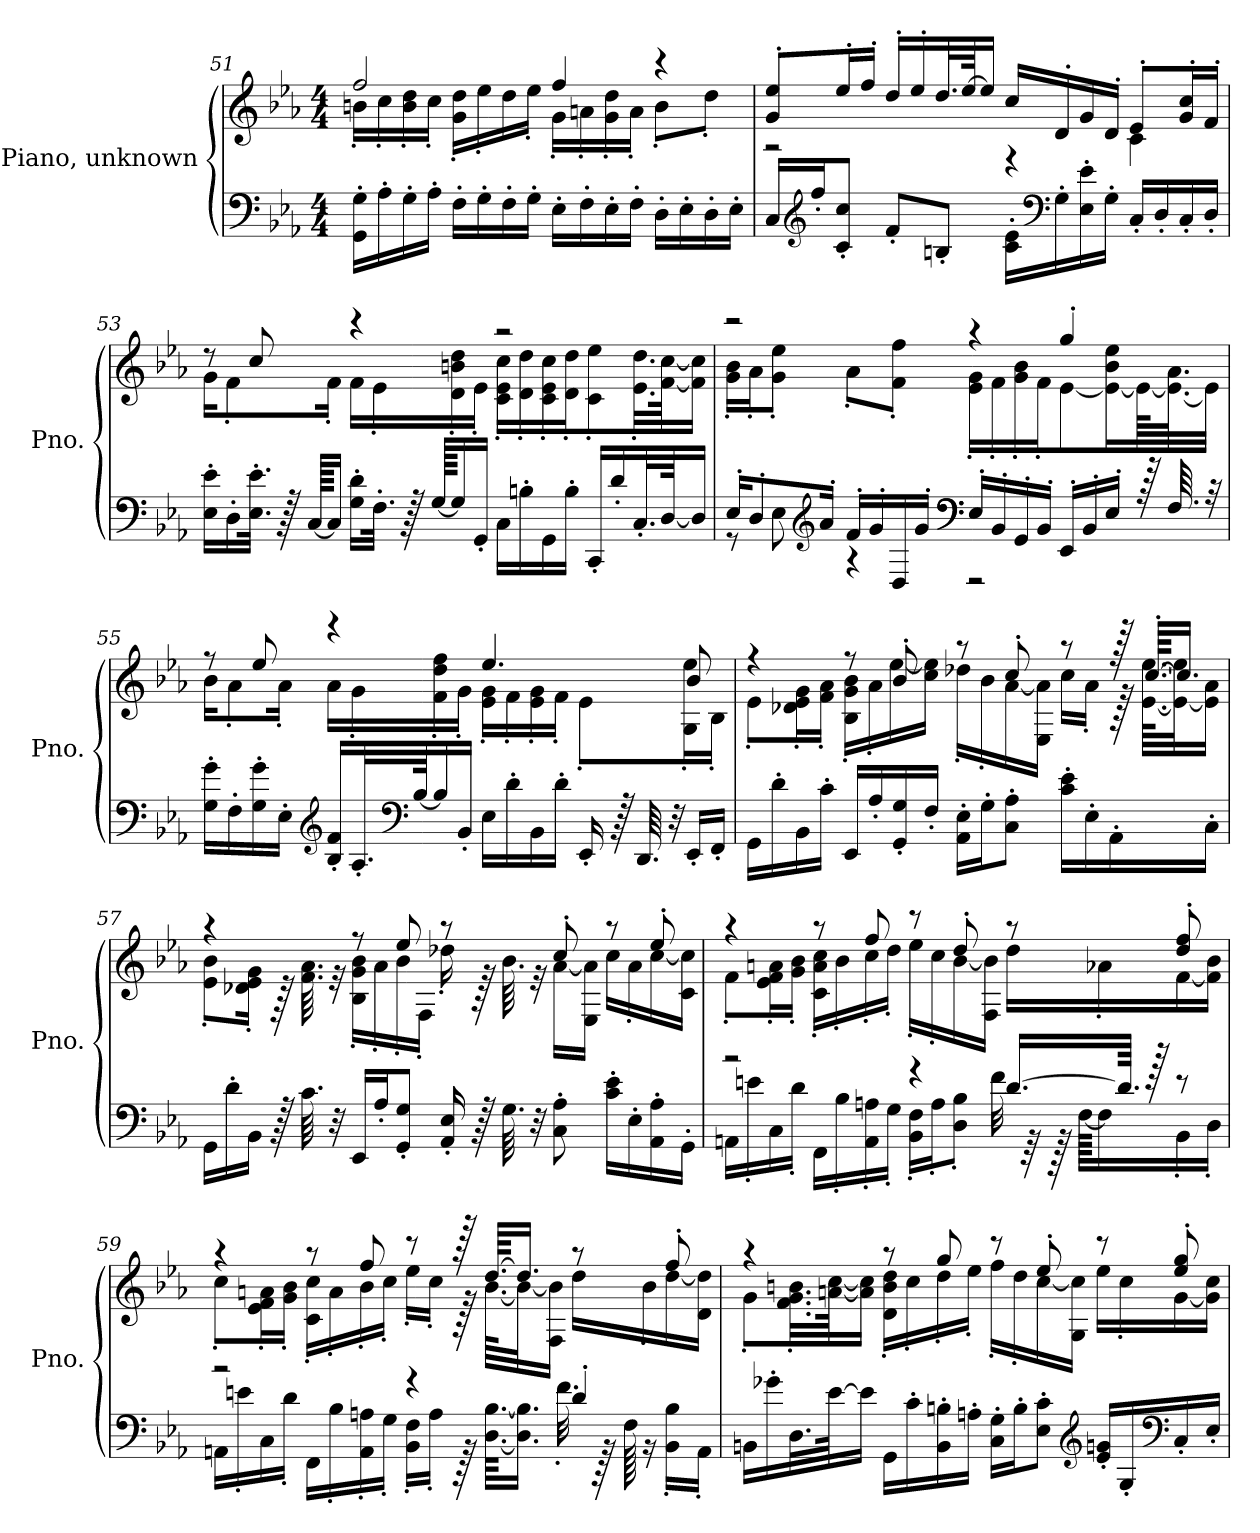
**kern	**kern
*part1	*part1
*staff2	*staff1
*I"Piano, unknown	*
*I'Pno.	*
*clefF4	*clefG2
*k[b-e-a-]	*k[b-e-a-]
*M4/4	*M4/4
=51	=51
*	*^
16GG\' 16G\'LL	2ff/	16bn'\LL
16A-'\	.	16cc'\
16G'\	.	16b\' 16dd\'
16A-'\JJ	.	16cc'\JJ
16F'\LL	.	16g\' 16dd\'LL
16G'\	.	16ee-'\
16F'\	.	16dd\
16G'\JJ	.	16ee-'\JJ
16E-'\LL	4ff/	16g'\LL
16F'\	.	16an'\
16E-'\	.	16g\' 16dd\'
16F'\JJ	.	16a'\JJ
16D'\LL	4r	8b'\L
16E-'\	.	.
16D'\	.	8dd'\J
16E-'\JJ	.	.
!!LO:LB:g=z	!!
=52	=52	=52
16C/LL	8g/' 8ee-/'L	2r
*clefG2	*	*
16ff'/J	.	.
8c/' 8cc/'J	16ee-'/L	.
.	16ff'/JJ	.
8f'/L	16dd'/LL	.
.	16ee-'/	.
8Bn'/J	32.dd/L	.
.	[64ee-/JK	.
.	16ee-/JJ]	.
16c\' 16e-\'LL	16cc/LL	4r
*clefF4	*	*
16G'\	16d'/	.
16E-\' 16e-\'	16g/	.
16G'\JJ	16d'/JJ	.
16C'/LL	8e-'/L	4c\
16D'/	.	.
16C'/	16g/' 16cc/'L	.
16D'/JJ	16f'/JJ	.
=53	=53	=53
16E-\' 16e-\'LL	8r	16g\KL
16D'\	.	8f'\
32.E-\' 32.e-\'JJk	8cc/	.
128r	.	.
[128C/KKKLL	.	.
16C/JJ]	.	16f'\Jk
16G\' 16d\'LL	4r	16f\LL
32.F'\JJk	.	16e-'\
128r	.	.
[128G/KKKLL	.	.
16G/]	.	16d\' 16bn\' 16dd\'
16GG'/JJ	.	16e-'\JJ
16C\LL	2r	16c\' 16e-\' 16cc\'LL
16Bn'\	.	16d\' 16dd\'
16GG\	.	16c\' 16e-\' 16cc\'
16B'\JJ	.	16d\' 16dd\'J
16CC'/LL	.	8c\' 8ee-\'
16d'/	.	.
32.C'/L	.	32.e-\' 32.dd\'LL
[64D/JK	.	[64f\ [64cc\JK
16D/JJ]	.	16f\] 16cc\]JJ
!!LO:LB:g=z	!!
=54	=54	=54
*^	*	*
16E-'/KL	8r	2r	16g\' 16b-\'LL
8D'/	.	.	16a-'\J
.	8E-\	.	8g\' 8ee-\'J
*clefG2	*	*	*
16a-'/Jk	.	.	.
16f'/LL	4r	.	8a-'\L
16g'/	.	.	.
16D/	.	.	8f\' 8ff\'J
16g'/JJ	.	.	.
*clefF4	*	*	*
16E-'/LL	2r	4r	16e-\' 16g\'LL
16BB-'/	.	.	16f'\
16GG'/	.	.	16g\' 16b-\'
16BB-'/JJ	.	.	16f'\J
16EE-'/LL	.	4gg'/	[8e-\
16BB-'/	.	.	.
16E-'/JJ	.	.	16e-\_ 16b-\ 16ee-\L
128r	.	.	128e-\KLL_
64.F/	.	.	64.e-\_ 64.a-\J
32r	.	.	32e-\JJJ]
*v	*v	*	*
!!LO:LB:g=z	!!
=55	=55	=55
16G\' 16g\'LL	8r	16b-\KL
16F'\	.	8a-'\
16G\' 16g\'	8ee-/	.
16E-'\JJ	.	16a-'\Jk
*clefG2	*	*
16B-/' 16f/'LL	4r	16a-\LL
32.A-'/L	.	16g'\
*clefF4	*	*
[64B-/JK	.	.
16B-/]	.	16f\' 16dd\' 16ff\'
16BB-'/JJ	.	16g'\JJ
16E-\LL	4.ee-/	16e-\' 16g\'LL
16d'\	.	16f'\
16BB-\	.	16e-\' 16g\'
16d'\JJ	.	16f'\JJ
16EE-'/	.	8e-'\L
128r	.	.
64.DD/	.	.
32r	.	.
16EE-'/LL	8b-/	16G\' 16ee-\'L
16FF'/JJ	.	16B-'\JJ
!!LO:LB:g=z	!!
=56	=56	=56
16GG\LL	4r	8e-'\L
16d'\	.	.
16BB-\	.	16d-X\' 16e-\' 16g\'L
16c'\JJ	.	16f\' 16a-\'JJ
16EE-/LL	8r	16B-\' 16g\' 16b-\'LL
16A-'/	.	16a-'\
16GG/' 16G/'	8b-'/	[16ee-\
16F'/JJ	.	16cc\ 16ee-\]JJ
16AA-\' 16E-\'LL	8r	16dd-X'\LL
16G'\J	.	16b-'\
8C\' 8A-\'J	8cc'/	[16a-\
.	.	16E-\ 16a-\]JJ
16c\' 16e-\'LL	8r	16cc\LL
16E-'\	.	16a-'\JJ
16AA-'\	128r	128r
.	[64.cc'/KKLL	[64.e-\ [64.ee-\KLLL
.	16.cc/JJ]	32e-\_ 32ee-\]J
16C'\JJ	.	16e-\] 16a-\JJ
!!LO:PB:g=z	!!
=57	=57	=57
16GG\LL	4r	8e-\' 8b-\'L
16d'\	.	.
16BB-\JJ	.	16d-X\' 16e-\' 16g\'Jk
128r	.	128r
64.c\	.	64.f\ 64.a-\
32r	.	32r
16EE-/LL	8r	16B-\' 16g\' 16b-\'LL
16A-'/J	.	16a-'\
8GG/' 8G/'J	8ee-/	16b-'\
.	.	16F'\JJ
16AA-/' 16E-/'	8r	16dd-X'\
128r	.	128r
64.G\	.	64.b-\
32r	.	32r
8C\' 8A-\'	8cc'/	[16a-\LL
.	.	16E-\ 16a-\]JJ
16c\' 16e-\'LL	8r	16cc\LL
16E-'\	.	16a-'\
16AA-\' 16A-\'	8ee-'/	[16cc\
16GG'\JJ	.	16c\ 16cc\]JJ
!!LO:LB:g=z	!!
=58	=58	=58
*^	*	*
2r	16AAn\LL	4r	8f'\L
.	16en'\	.	.
.	16C\	.	16e-\' 16f\' 16an\'L
.	16d'\JJ	.	16g\' 16b-\'JJ
.	16FF\LL	8r	16c\' 16a\' 16cc\'LL
.	16B-'\	.	16b-'\
.	16AA\' 16An\'	8ff/	16cc'\
.	16G'\JJ	.	16dd'\JJ
4r	16BB-\' 16F\'LL	8r	16ee-'\LL
.	16A'\J	.	16cc'\
.	8D\' 8B-\'J	8dd'/	[16b-\
.	.	.	16F\ 16b-\]JJ
[16.d/LL	32f\	8r	16dd\LL
.	64r	.	.
.	128r	.	.
.	[128F\KKKLL	.	.
.	16F\]	.	16a-X'\
64.d/JJkk]	.	.	.
128r	.	.	.
8r	16BB-'\	8dd/' 8ff/'	[16f\
.	16D'\JJ	.	16f\] 16b-\JJ
!!LO:LB:g=z	!!
=59	=59	=59	=59
2r	16AAn\LL	4r	8cc'\L
.	16en'\	.	.
.	16C\	.	16e-\' 16f\' 16an\'L
.	16d'\JJ	.	16g\' 16b-\'JJ
.	16FF\LL	8r	16c\' 16cc\'LL
.	16B-'\	.	16a'\
.	16AA\' 16An\'	8ff/	16b-'\
.	16G'\JJ	.	16cc'\JJ
4r	16BB-\' 16F\'LL	8r	16ee-'\LL
.	16A'\JJ	.	16cc'\JJ
.	128r	128r	128r
.	[64.D\ [64.B-\KKLL	[64.dd/KKLL	[64.b-\KLLL
.	16.D\] 16.B-\]JJ	16.dd/JJ]	32b-\J_
.	.	.	16F\ 16b-\]JJ
4d'/	32.f'\	8r	16dd\LL
.	128r	.	.
.	128F\	.	.
.	16r	.	16b-'\
.	16BB-\' 16B-\'LL	8ff'/	[16dd\
.	16AA'\JJ	.	16d\ 16dd\]JJ
*v	*v	*	*
!!LO:LB:g=z	!!
=60	=60	=60
16BBn\LL	4r	8g'\L
16g-X'\	.	.
32.D\L	.	32.f\' 32.g\' 32.bn\'LL
[64e-\JK	.	[64an\ [64cc\JK
16e-\JJ]	.	16a\] 16cc\]JJ
16GG\LL	8r	16d\' 16b\' 16dd\'LL
16c'\	.	16cc'\
16BB\' 16Bn\'	8gg/	16dd'\
16An'\JJ	.	16ee-'\JJ
16C\' 16G\'LL	8r	16ff'\LL
16B'\J	.	16dd'\
8E-\' 8c\'J	8ee-'/	[16cc\
.	.	16G\ 16cc\]JJ
*clefG2	*	*
16e-/' 16gn/'LL	8r	16ee-\LL
16G'/	.	16cc'\
*clefF4	*	*
16C'/	8ee-/' 8gg/'	[16g\
16E-'/JJ	.	16g\] 16cc\JJ
*	*v	*v
=	=
*-	*-
